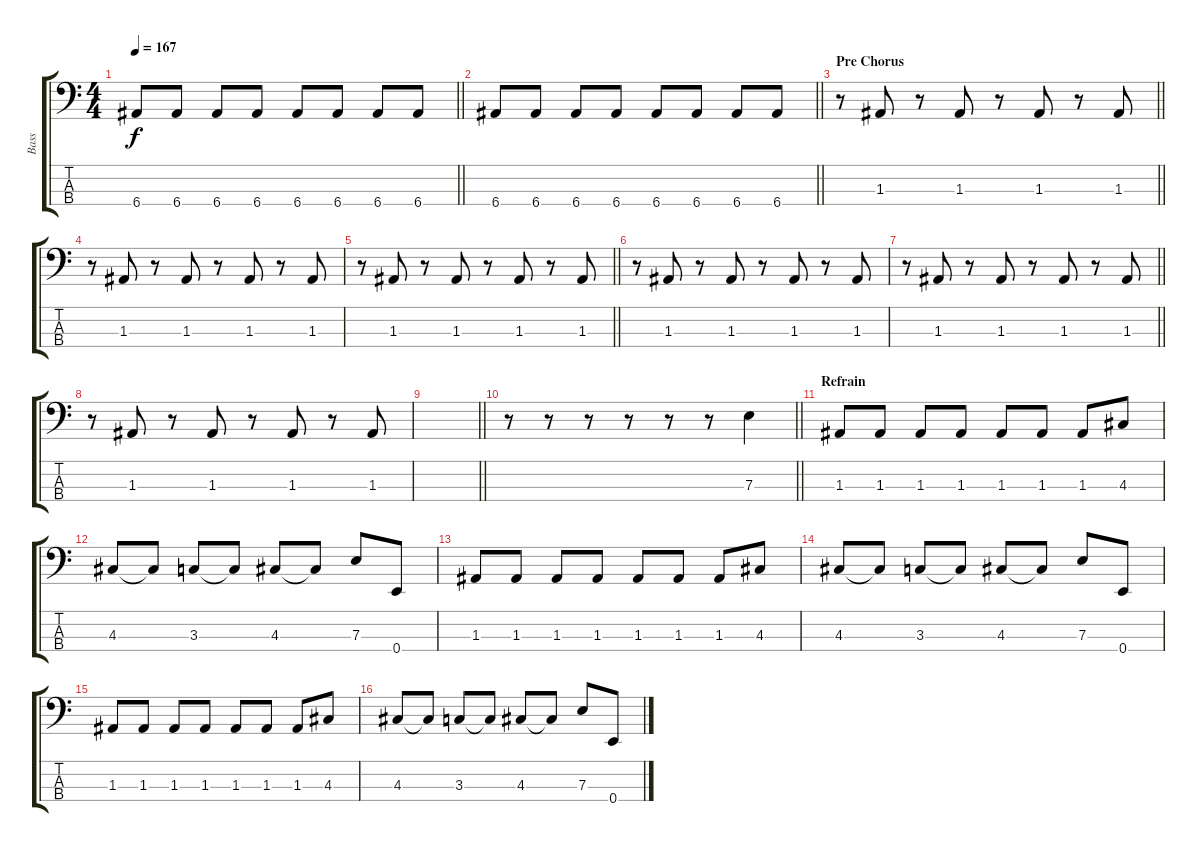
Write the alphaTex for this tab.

\track ("Bass" "Bass") {instrument electricbassfinger}
\staff {score tabs}
\tuning (G2 D2 A1 E1) {hide}
\ts (4 4)
\tempo 167
\clef f4
\barLineRight lightlight
\ks c
6.4.8{dy f} 6.4.8 6.4.8 6.4.8 6.4.8 6.4.8 6.4.8 6.4.8 |
\barLineRight lightlight
6.4.8 6.4.8 6.4.8 6.4.8 6.4.8 6.4.8 6.4.8 6.4.8 |
\section ("" "Pre Chorus")
\barLineRight lightlight
r.8 1.3.8 r.8 1.3.8 r.8 1.3.8 r.8 1.3.8 |
r.8 1.3.8 r.8 1.3.8 r.8 1.3.8 r.8 1.3.8 |
\barLineRight lightlight
r.8 1.3.8 r.8 1.3.8 r.8 1.3.8 r.8 1.3.8 |
r.8 1.3.8 r.8 1.3.8 r.8 1.3.8 r.8 1.3.8 |
\barLineRight lightlight
r.8 1.3.8 r.8 1.3.8 r.8 1.3.8 r.8 1.3.8 |
r.8 1.3.8 r.8 1.3.8 r.8 1.3.8 r.8 1.3.8 |
\barLineRight lightlight
|
\barLineRight lightlight
r.8 r.8 r.8 r.8 r.8 r.8 7.3.4 |
\section ("" "Refrain")
1.3.8 1.3.8 1.3.8 1.3.8 1.3.8 1.3.8 1.3.8 4.3.8 |
4.3.8 4.3{t}.8 3.3.8 3.3{t}.8 4.3.8 4.3{t}.8 7.3.8 0.4.8 |
1.3.8 1.3.8 1.3.8 1.3.8 1.3.8 1.3.8 1.3.8 4.3.8 |
4.3.8 4.3{t}.8 3.3.8 3.3{t}.8 4.3.8 4.3{t}.8 7.3.8 0.4.8 |
1.3.8 1.3.8 1.3.8 1.3.8 1.3.8 1.3.8 1.3.8 4.3.8 |
4.3.8 4.3{t}.8 3.3.8 3.3{t}.8 4.3.8 4.3{t}.8 7.3.8 0.4.8
